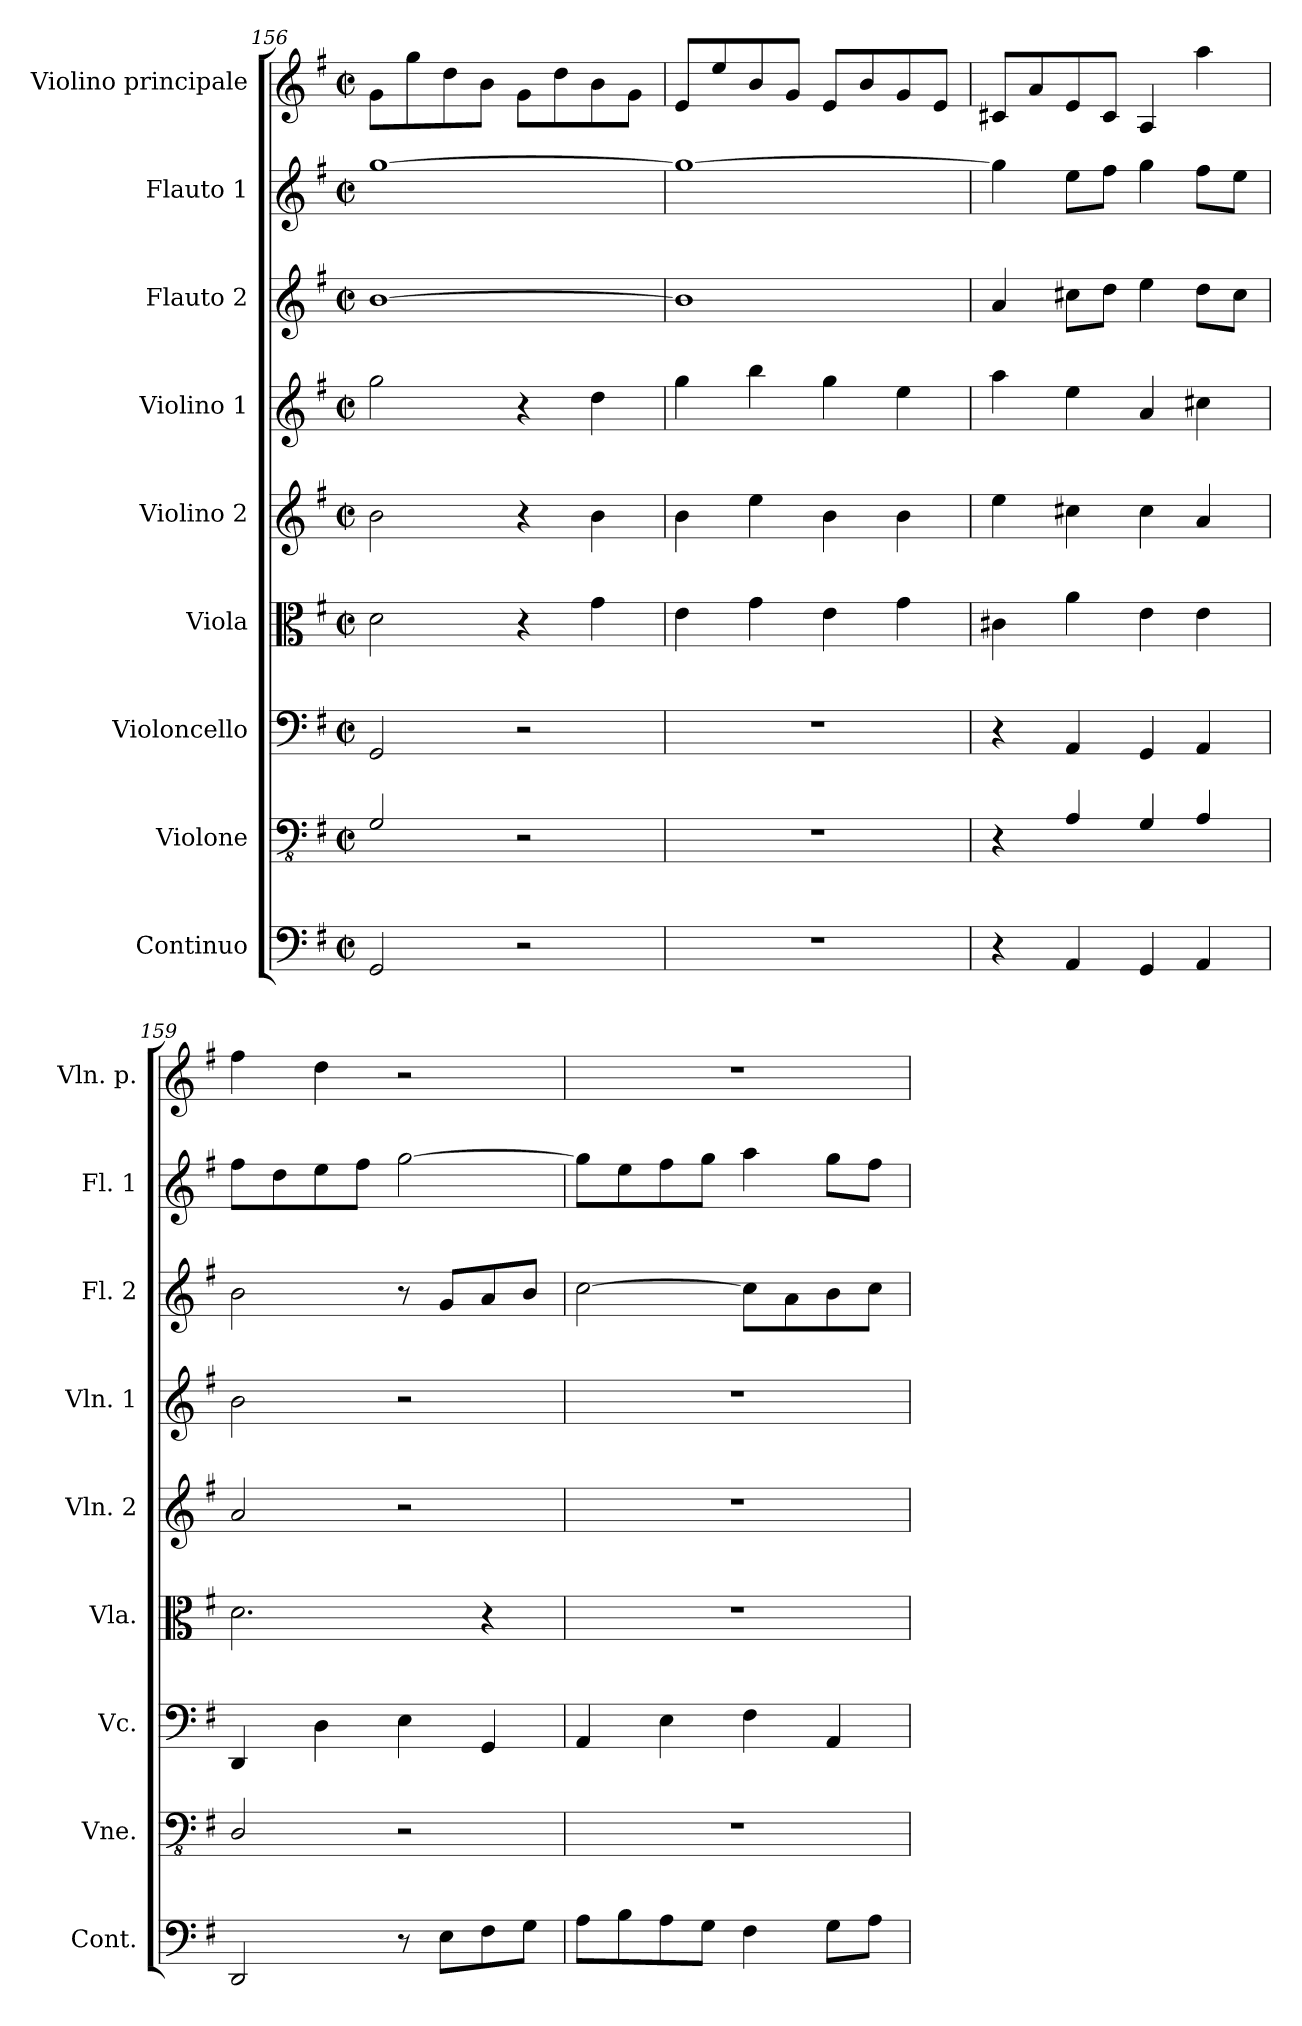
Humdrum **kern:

**kern	**kern	**kern	**kern	**kern	**kern	**kern	**kern	**kern
*part9	*part8	*part7	*part6	*part5	*part4	*part3	*part2	*part1
*staff9	*staff8	*staff7	*staff6	*staff5	*staff4	*staff3	*staff2	*staff1
*I"Continuo	*I"Violone	*I"Violoncello	*I"Viola	*I"Violino 2	*I"Violino 1	*I"Flauto 2	*I"Flauto 1	*I"Violino principale
*I'Cont.	*I'Vne.	*I'Vc.	*I'Vla.	*I'Vln. 2	*I'Vln. 1	*I'Fl. 2	*I'Fl. 1	*I'Vln. p.
*clefF4	*clefFv4	*clefF4	*clefC3	*clefG2	*clefG2	*clefG2	*clefG2	*clefG2
*	*ITrd7c12	*	*	*	*	*	*	*
*k[f#]	*k[f#]	*k[f#]	*k[f#]	*k[f#]	*k[f#]	*k[f#]	*k[f#]	*k[f#]
*M2/2	*M2/2	*M2/2	*M2/2	*M2/2	*M2/2	*M2/2	*M2/2	*M2/2
*met(c|)	*met(c|)	*met(c|)	*met(c|)	*met(c|)	*met(c|)	*met(c|)	*met(c|)	*met(c|)
=156	=156	=156	=156	=156	=156	=156	=156	=156
2GG/	2GGG/	2GG/	2d\	2b\	2gg\	[1b	[1gg	8g\L
.	.	.	.	.	.	.	.	8gg\
.	.	.	.	.	.	.	.	8dd\
.	.	.	.	.	.	.	.	8b\J
2r	2r	2r	4r	4r	4r	.	.	8g\L
.	.	.	.	.	.	.	.	8dd\
.	.	.	4g\	4b\	4dd\	.	.	8b\
.	.	.	.	.	.	.	.	8g\J
=157	=157	=157	=157	=157	=157	=157	=157	=157
1r	1r	1r	4e\	4b\	4gg\	1b]	1gg_	8e/L
.	.	.	.	.	.	.	.	8ee/
.	.	.	4g\	4ee\	4bb\	.	.	8b/
.	.	.	.	.	.	.	.	8g/J
.	.	.	4e\	4b\	4gg\	.	.	8e/L
.	.	.	.	.	.	.	.	8b/
.	.	.	4g\	4b\	4ee\	.	.	8g/
.	.	.	.	.	.	.	.	8e/J
=158	=158	=158	=158	=158	=158	=158	=158	=158
4r	4r	4r	4c#X\	4ee\	4aa\	4a/	4gg\]	8c#X/L
.	.	.	.	.	.	.	.	8a/
4AA/	4AAA/	4AA/	4a\	4cc#X\	4ee\	8cc#X\L	8ee\L	8e/
.	.	.	.	.	.	8dd\J	8ff#\J	8c#/J
4GG/	4GGG/	4GG/	4e\	4cc#\	4a/	4ee\	4gg\	4A/
4AA/	4AAA/	4AA/	4e\	4a/	4cc#X\	8dd\L	8ff#\L	4aa\
.	.	.	.	.	.	8cc#\J	8ee\J	.
!!LO:PB:g=z
=159	=159	=159	=159	=159	=159	=159	=159	=159
2DD/	2DDD/	4DD/	2.d\	2a/	2b\	2b\	8ff#\L	4ff#\
.	.	.	.	.	.	.	8dd\	.
.	.	4D\	.	.	.	.	8ee\	4dd\
.	.	.	.	.	.	.	8ff#\J	.
8r	2r	4E\	.	2r	2r	8r	[2gg\	2r
8E\L	.	.	.	.	.	8g/L	.	.
8F#\	.	4GG/	4r	.	.	8a/	.	.
8G\J	.	.	.	.	.	8b/J	.	.
=160	=160	=160	=160	=160	=160	=160	=160	=160
8A\L	1r	4AA/	1r	1r	1r	[2cc\	8gg\L]	1r
8B\	.	.	.	.	.	.	8ee\	.
8A\	.	4E\	.	.	.	.	8ff#\	.
8G\J	.	.	.	.	.	.	8gg\J	.
4F#\	.	4F#\	.	.	.	8cc\L]	4aa\	.
.	.	.	.	.	.	8a\	.	.
8G\L	.	4AA/	.	.	.	8b\	8gg\L	.
8A\J	.	.	.	.	.	8cc\J	8ff#\J	.
=	=	=	=	=	=	=	=	=
*-	*-	*-	*-	*-	*-	*-	*-	*-
